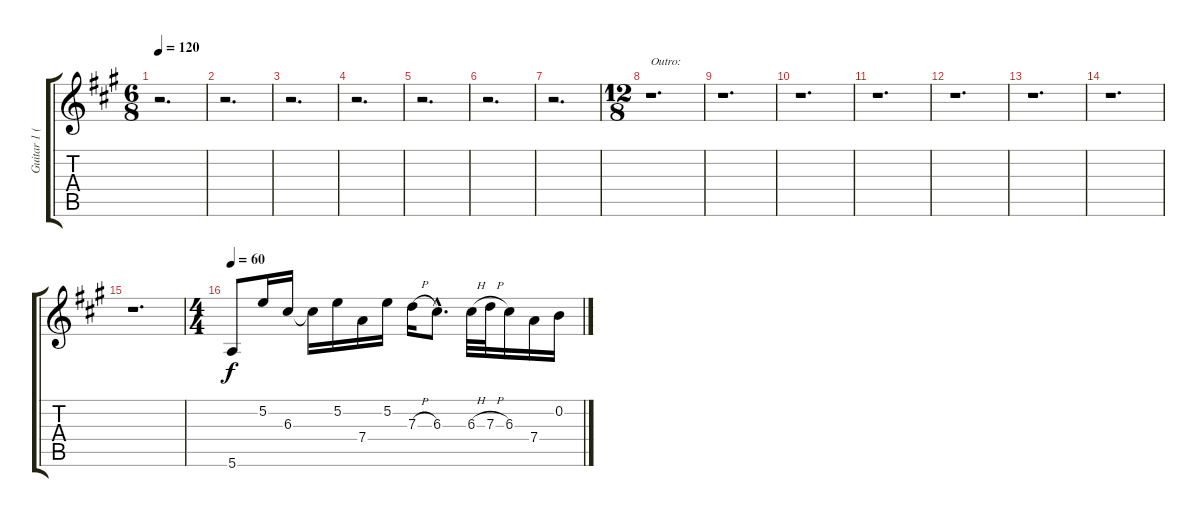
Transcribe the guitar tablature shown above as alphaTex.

\track ("Guitar 1 (Clean with tremolo effect)" "Guitar 1 (") {instrument electricguitarjazz}
\staff {score tabs}
\tuning (E4 B3 G3 D3 A2 E2) {hide}
\ts (6 8)
\tempo 120
\clef g2
\ks a
r.2{d dy f} |
r.2{d} |
r.2{d} |
r.2{d} |
r.2{d} |
r.2{d} |
r.2{d} |
\ts (12 8)
r.1{d txt "Outro:"} |
r.1{d} |
r.1{d} |
r.1{d} |
r.1{d} |
r.1{d} |
r.1{d} |
r.1{d} |
\ts (4 4)
\tempo 60
5.6.8 5.2.16 6.3.16 6.3{t}.16 5.2.16 7.4.16 5.2.16 7.3{h}.16 6.3{hac}.8{d} 6.3{h}.32 7.3{h}.32 6.3.16 7.4.16 0.2.16
